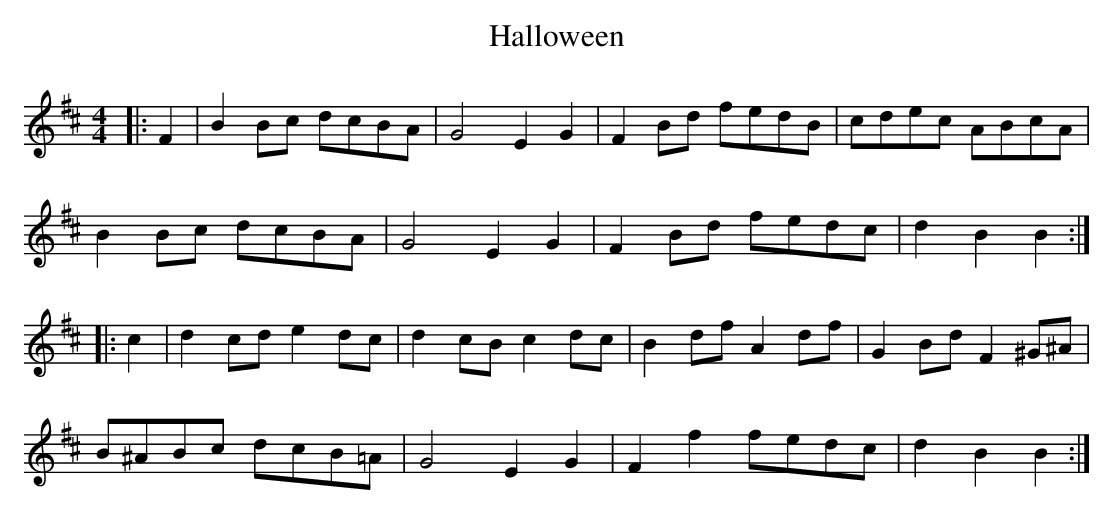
X:1
T: Halloween
M: 4/4
L: 1/8
K: Bmin
|:F2|B2Bc dcBA|G4 E2G2|F2Bd fedB|cdec ABcA|
B2Bc dcBA|G4 E2G2|F2Bd fedc|d2B2 B2:|
|:c2|d2cd e2dc|d2cB c2dc|B2df A2df|G2Bd F2^G^A|
B^ABc dcB=A|G4 E2G2|F2f2 fedc|d2B2 B2:|
